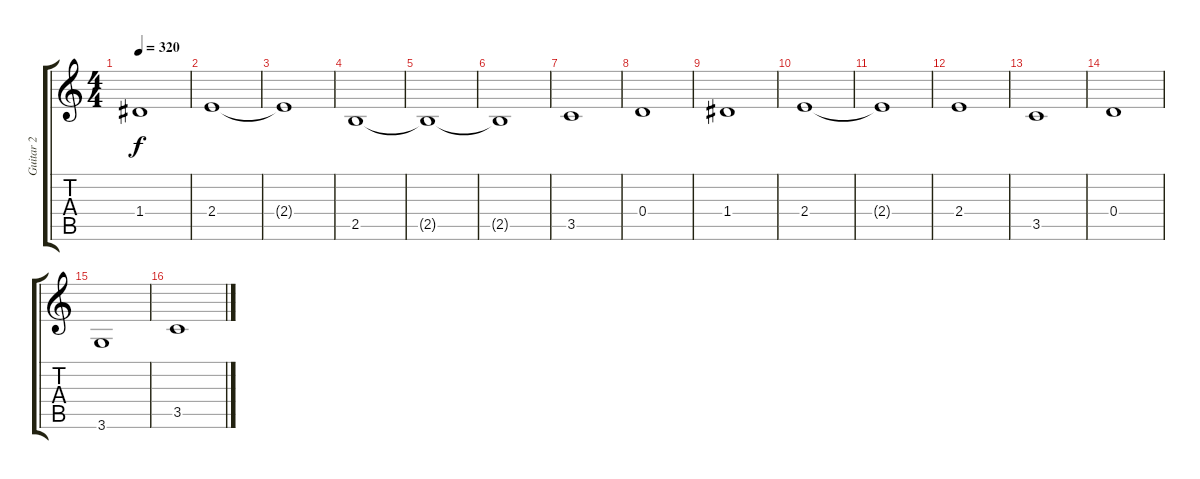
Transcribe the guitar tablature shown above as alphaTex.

\track ("Guitar 2" "Guitar 2") {instrument distortionguitar}
\staff {score tabs}
\tuning (E4 B3 G3 D3 A2 E2) {hide}
\ts (4 4)
\tempo 320
\clef g2
\ks c
1.4.1{dy f} |
2.4.1 |
2.4{t}.1 |
2.5.1 |
2.5{t}.1 |
2.5{t}.1 |
3.5.1 |
0.4.1 |
1.4.1 |
2.4.1 |
2.4{t}.1 |
2.4.1 |
3.5.1 |
0.4.1 |
3.6.1 |
3.5.1
